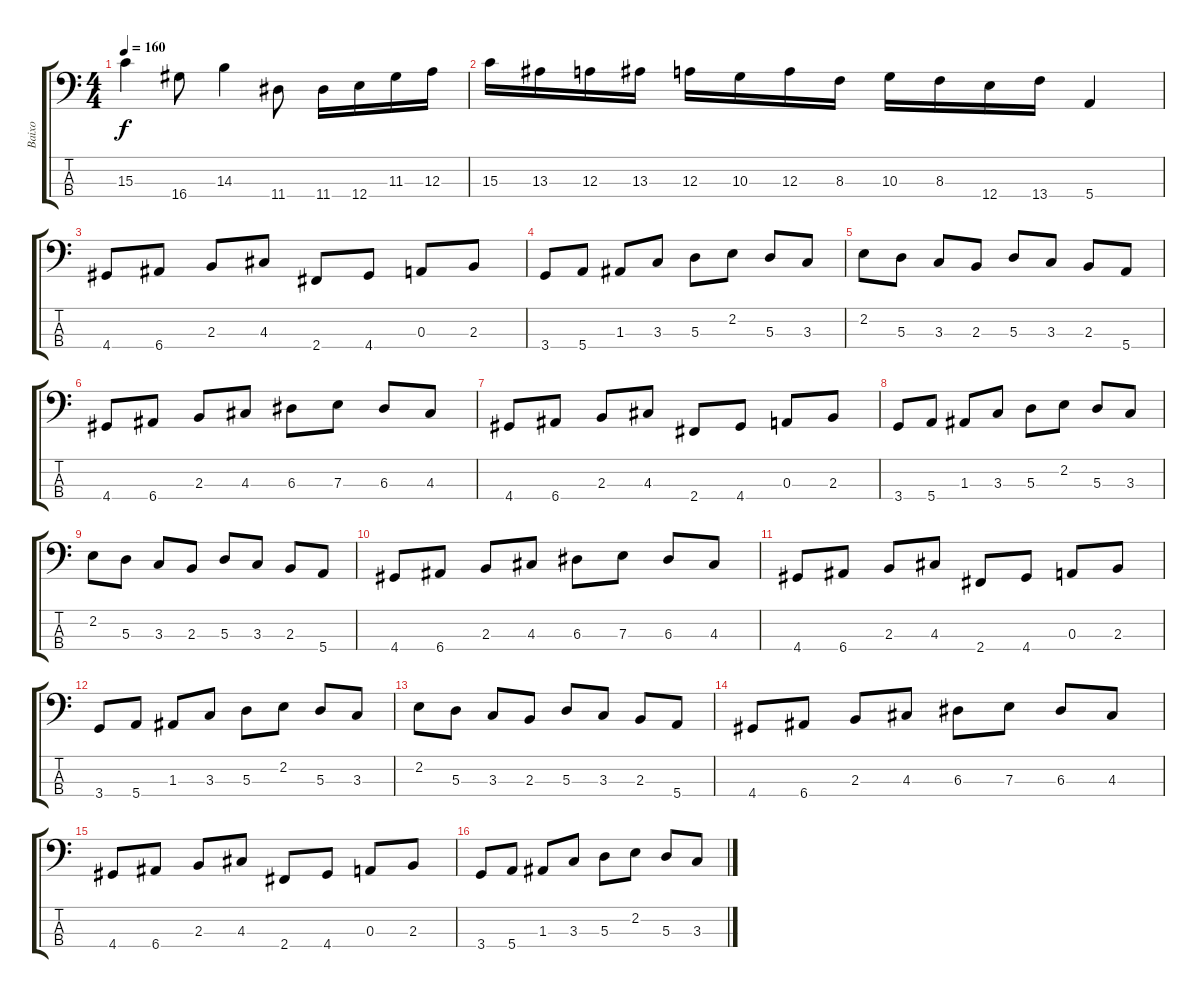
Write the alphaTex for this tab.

\track ("Baixo" "Baixo") {instrument electricbasspick}
\staff {score tabs}
\tuning (G2 D2 A1 E1) {hide}
\ts (4 4)
\tempo 160
\clef f4
\ks c
15.3.4{dy f} 16.4.8 14.3.4 11.4.8 11.4.16 12.4.16 11.3.16 12.3.16 |
15.3.16 13.3.16 12.3.16 13.3.16 12.3.16 10.3.16 12.3.16 8.3.16 10.3.16 8.3.16 12.4.16 13.4.16 5.4.4 |
4.4.8 6.4.8 2.3.8 4.3.8 2.4.8 4.4.8 0.3.8 2.3.8 |
3.4.8 5.4.8 1.3.8 3.3.8 5.3.8 2.2.8 5.3.8 3.3.8 |
2.2.8 5.3.8 3.3.8 2.3.8 5.3.8 3.3.8 2.3.8 5.4.8 |
4.4.8 6.4.8 2.3.8 4.3.8 6.3.8 7.3.8 6.3.8 4.3.8 |
4.4.8 6.4.8 2.3.8 4.3.8 2.4.8 4.4.8 0.3.8 2.3.8 |
3.4.8 5.4.8 1.3.8 3.3.8 5.3.8 2.2.8 5.3.8 3.3.8 |
2.2.8 5.3.8 3.3.8 2.3.8 5.3.8 3.3.8 2.3.8 5.4.8 |
4.4.8 6.4.8 2.3.8 4.3.8 6.3.8 7.3.8 6.3.8 4.3.8 |
4.4.8 6.4.8 2.3.8 4.3.8 2.4.8 4.4.8 0.3.8 2.3.8 |
3.4.8 5.4.8 1.3.8 3.3.8 5.3.8 2.2.8 5.3.8 3.3.8 |
2.2.8 5.3.8 3.3.8 2.3.8 5.3.8 3.3.8 2.3.8 5.4.8 |
4.4.8 6.4.8 2.3.8 4.3.8 6.3.8 7.3.8 6.3.8 4.3.8 |
4.4.8 6.4.8 2.3.8 4.3.8 2.4.8 4.4.8 0.3.8 2.3.8 |
3.4.8 5.4.8 1.3.8 3.3.8 5.3.8 2.2.8 5.3.8 3.3.8
